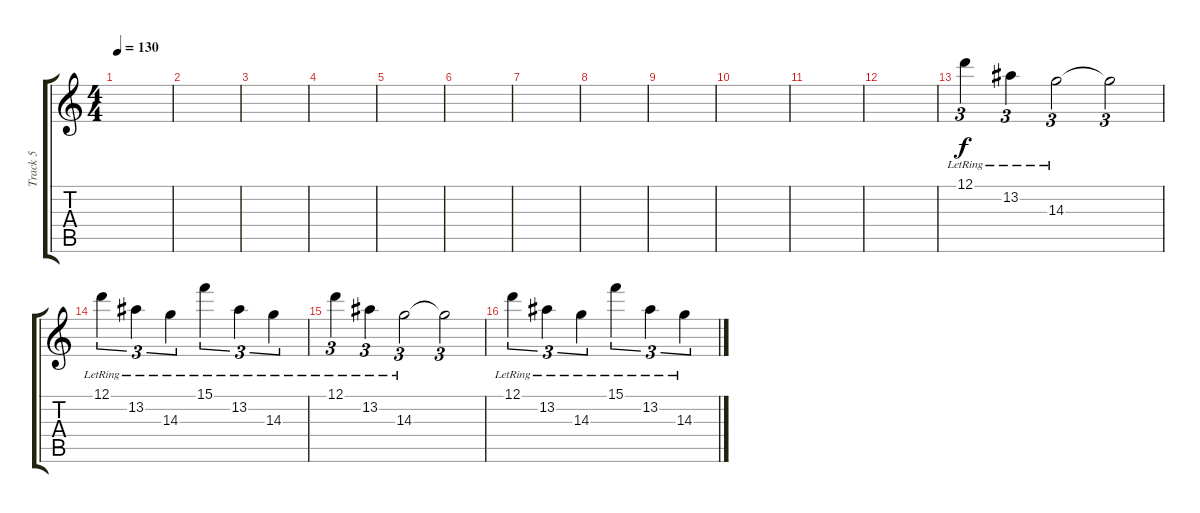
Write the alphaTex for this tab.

\track ("Track 5" "Track 5") {instrument acousticguitarsteel}
\staff {score tabs}
\tuning (D4 A3 F3 C3 G2 C2) {hide}
\ts (4 4)
\tempo 130
\clef g2
\ks c
|
|
|
|
|
|
|
|
|
|
|
|
12.1{lr}.4{tu (3 2)} 13.2{lr}.4{tu (3 2)} 14.3{lr}.2{tu (3 2)} 14.3{t}.2{tu (3 2)} |
12.1{lr}.4{tu (3 2)} 13.2{lr}.4{tu (3 2)} 14.3{lr}.4{tu (3 2)} 15.1{lr}.4{tu (3 2)} 13.2{lr}.4{tu (3 2)} 14.3{lr}.4{tu (3 2)} |
12.1{lr}.4{tu (3 2)} 13.2{lr}.4{tu (3 2)} 14.3{lr}.2{tu (3 2)} 14.3{t}.2{tu (3 2)} |
12.1{lr}.4{tu (3 2)} 13.2{lr}.4{tu (3 2)} 14.3{lr}.4{tu (3 2)} 15.1{lr}.4{tu (3 2)} 13.2{lr}.4{tu (3 2)} 14.3{lr}.4{tu (3 2)}
